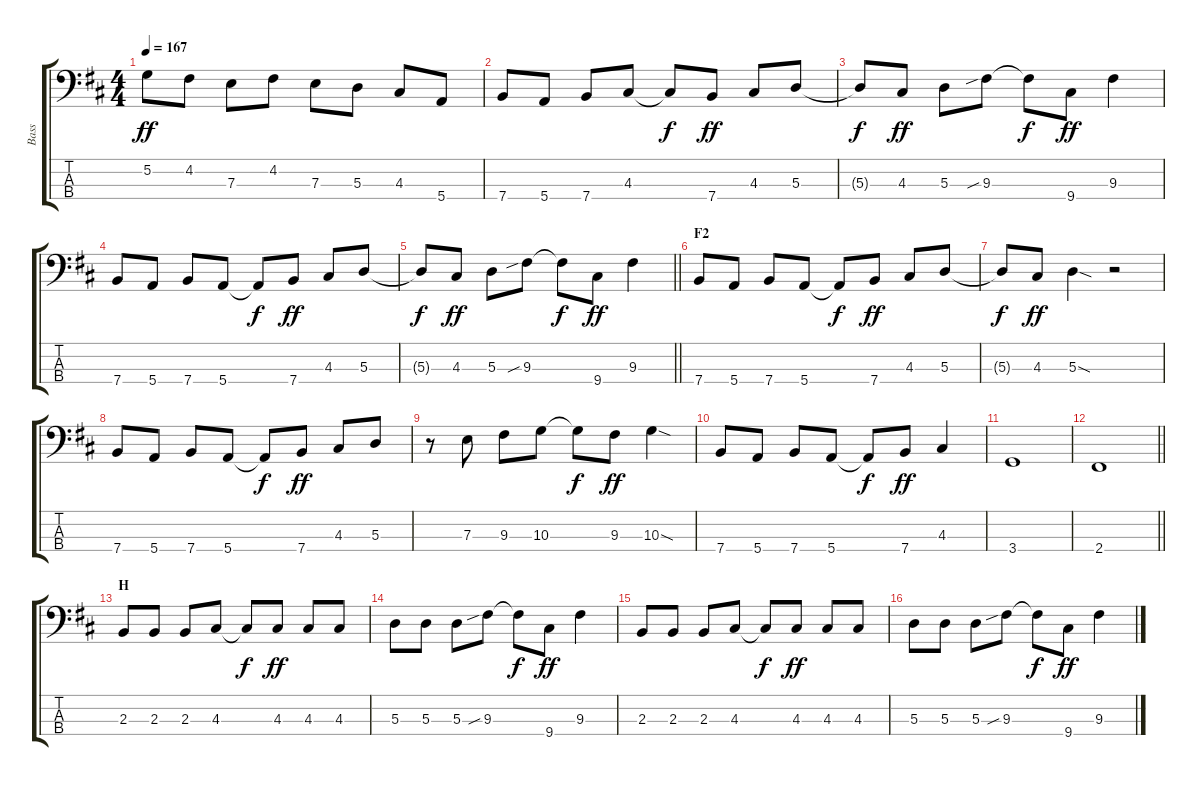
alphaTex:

\track ("Bass" "Bass") {instrument electricbasspick}
\staff {score tabs}
\tuning (G2 D2 A1 E1) {hide}
\ts (4 4)
\tempo 167
\clef f4
\ks d
5.2.8{dy ff} 4.2.8 7.3.8 4.2.8 7.3.8 5.3.8 4.3.8 5.4.8 |
7.4.8 5.4.8 7.4.8 4.3.8 4.3{t}.8{dy f} 7.4.8{dy ff} 4.3.8 5.3.8 |
5.3{t}.8{dy f} 4.3.8{dy ff} 5.3.8 9.3{sib}.8 9.3{t}.8{dy f} 9.4.8{dy ff} 9.3.4 |
7.4.8 5.4.8 7.4.8 5.4.8 5.4{t}.8{dy f} 7.4.8{dy ff} 4.3.8 5.3.8 |
\barLineRight lightlight
5.3{t}.8{dy f} 4.3.8{dy ff} 5.3.8 9.3{sib}.8 9.3{t}.8{dy f} 9.4.8{dy ff} 9.3.4 |
\section ("" "F2")
7.4.8 5.4.8 7.4.8 5.4.8 5.4{t}.8{dy f} 7.4.8{dy ff} 4.3.8 5.3.8 |
5.3{t}.8{dy f} 4.3.8{dy ff} 5.3{sod}.4 r.2 |
7.4.8 5.4.8 7.4.8 5.4.8 5.4{t}.8{dy f} 7.4.8{dy ff} 4.3.8 5.3.8 |
r.8 7.3.8 9.3.8 10.3.8 10.3{t}.8{dy f} 9.3.8{dy ff} 10.3{sod}.4 |
7.4.8 5.4.8 7.4.8 5.4.8 5.4{t}.8{dy f} 7.4.8{dy ff} 4.3.4 |
3.4.1 |
\barLineRight lightlight
2.4.1 |
\section ("" "H")
2.3.8 2.3.8 2.3.8 4.3.8 4.3{t}.8{dy f} 4.3.8{dy ff} 4.3.8 4.3.8 |
5.3.8 5.3.8 5.3.8 9.3{sib}.8 9.3{t}.8{dy f} 9.4.8{dy ff} 9.3.4 |
2.3.8 2.3.8 2.3.8 4.3.8 4.3{t}.8{dy f} 4.3.8{dy ff} 4.3.8 4.3.8 |
5.3.8 5.3.8 5.3.8 9.3{sib}.8 9.3{t}.8{dy f} 9.4.8{dy ff} 9.3.4
